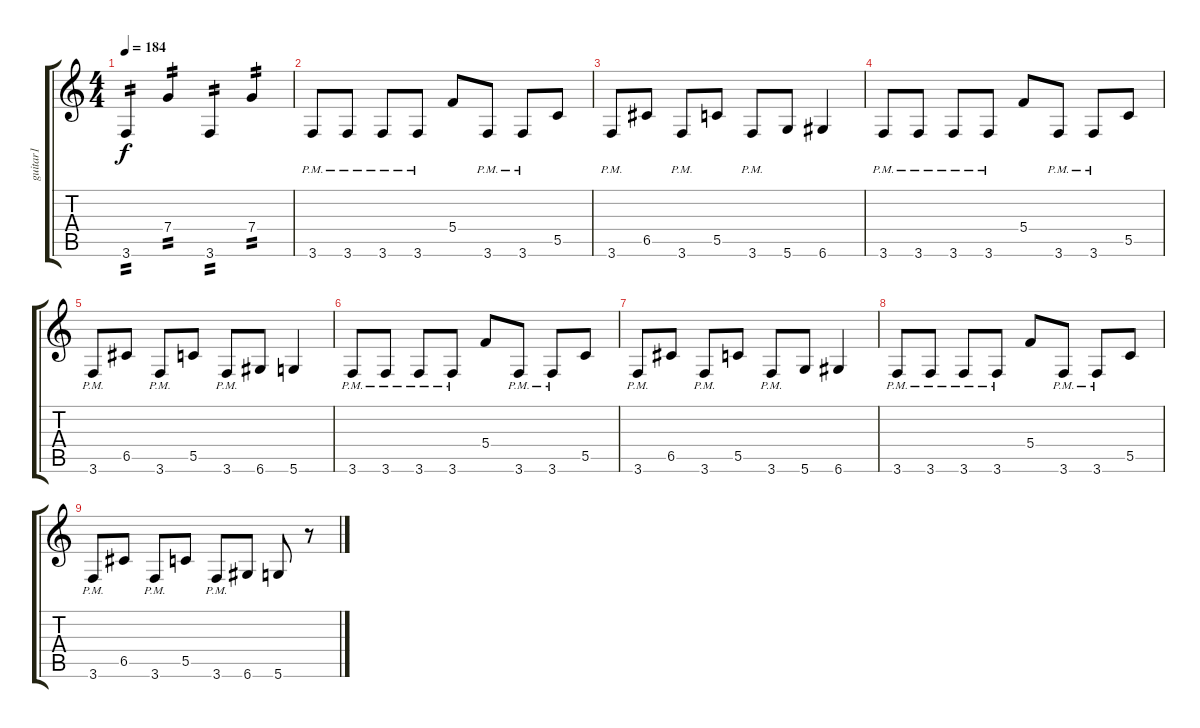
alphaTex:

\track ("guitar1" "guitar1") {instrument distortionguitar}
\staff {score tabs}
\tuning (D4 A3 F3 C3 G2 D2) {hide}
\ts (4 4)
\tempo 184
\clef g2
\ks c
3.6.4{tp 2 dy f} 7.4.4{tp 2} 3.6.4{tp 2} 7.4.4{tp 2} |
3.6{pm}.8 3.6{pm}.8 3.6{pm}.8 3.6{pm}.8 5.4.8 3.6{pm}.8 3.6{pm}.8 5.5.8 |
3.6{pm}.8 6.5.8 3.6{pm}.8 5.5.8 3.6{pm}.8 5.6.8 6.6.4 |
3.6{pm}.8 3.6{pm}.8 3.6{pm}.8 3.6{pm}.8 5.4.8 3.6{pm}.8 3.6{pm}.8 5.5.8 |
3.6{pm}.8 6.5.8 3.6{pm}.8 5.5.8 3.6{pm}.8 6.6.8 5.6.4 |
3.6{pm}.8 3.6{pm}.8 3.6{pm}.8 3.6{pm}.8 5.4.8 3.6{pm}.8 3.6{pm}.8 5.5.8 |
3.6{pm}.8 6.5.8 3.6{pm}.8 5.5.8 3.6{pm}.8 5.6.8 6.6.4 |
3.6{pm}.8 3.6{pm}.8 3.6{pm}.8 3.6{pm}.8 5.4.8 3.6{pm}.8 3.6{pm}.8 5.5.8 |
3.6{pm}.8 6.5.8 3.6{pm}.8 5.5.8 3.6{pm}.8 6.6.8 5.6.8 r.8
